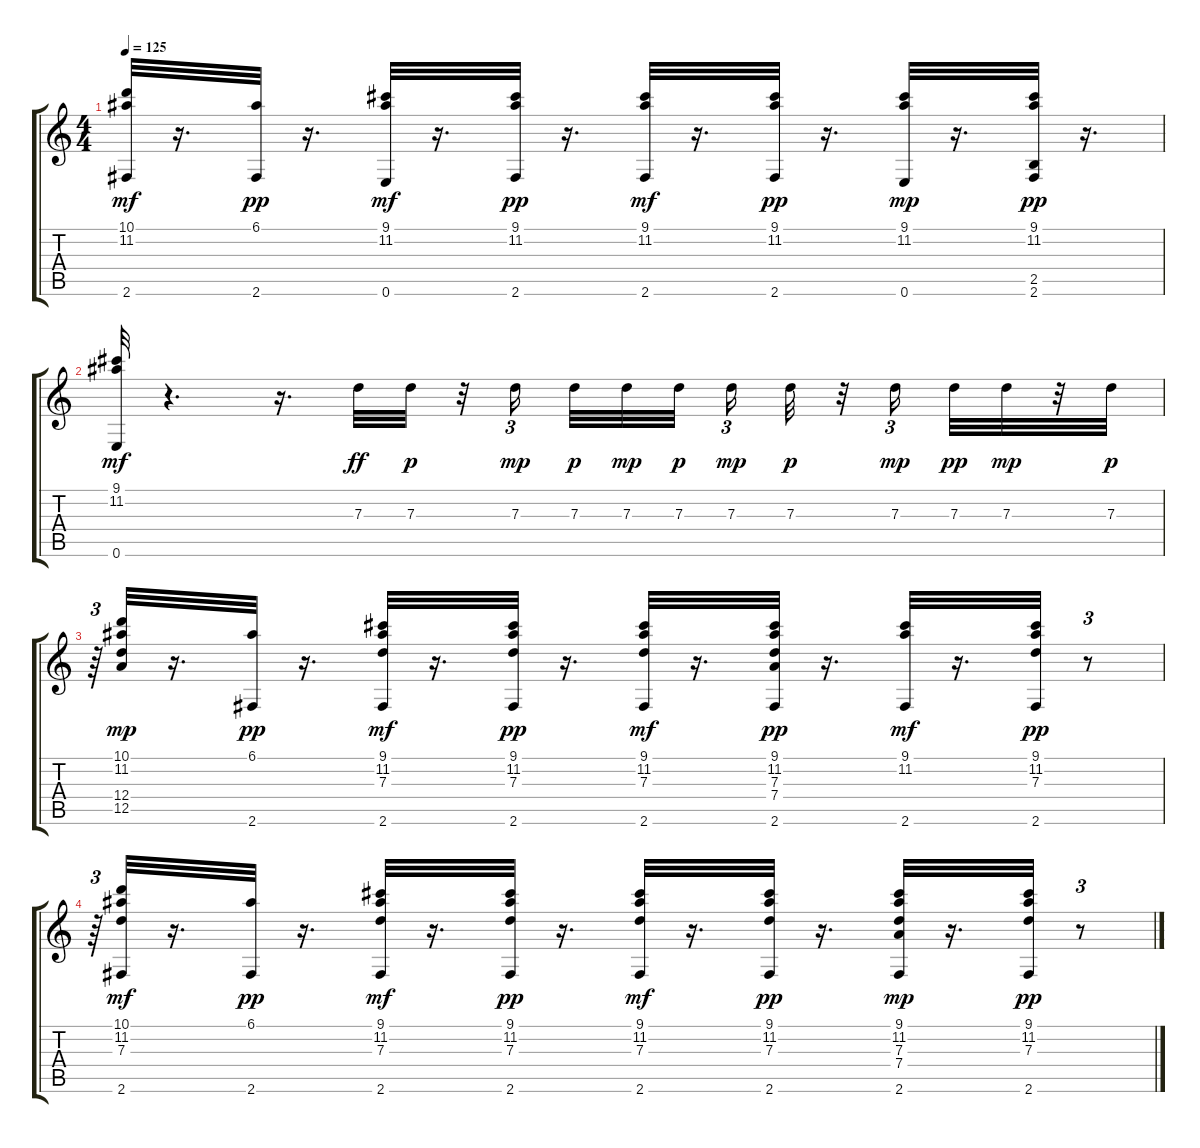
\track "" {instrument acousticbass}
\staff {score tabs}
\tuning (E4 B3 G3 D3 A2 E2) {hide}
\ts (4 4)
\tempo 125
\clef g2
\ks c
(10.1 11.2 2.6).32{dy mf} r.16{d} (6.1 2.6).32{dy pp} r.16{d} (9.1 11.2 0.6).32{dy mf} r.16{d} (9.1 11.2 2.6).32{dy pp} r.16{d} (9.1 11.2 2.6).32{dy mf} r.16{d} (9.1 11.2 2.6).32{dy pp} r.16{d} (9.1 11.2 0.6).32{dy mp} r.16{d} (9.1 11.2 2.5 2.6).32{dy pp} r.16{d} |
(9.1 11.2 0.6).32{dy mf} r.4{d} r.16{d} 7.3.32{dy ff} 7.3.32{dy p} r.32 7.3.16{tu (3 2) dy mp beam splitsecondary} 7.3.32{dy p} 7.3.32{dy mp} 7.3.32{dy p beam splitsecondary} 7.3.16{tu (3 2) dy mp} 7.3.32{dy p} r.32 7.3.16{tu (3 2) dy mp beam splitsecondary} 7.3.32{dy pp} 7.3.32{dy mp} r.32 7.3.32{dy p} |
r.64{tu (3 2)} (10.1 11.2 12.4 12.5).32{dy mp} r.16{d} (6.1 2.6).32{dy pp} r.16{d} (9.1 11.2 7.3 2.6).32{dy mf} r.16{d} (9.1 11.2 7.3 2.6).32{dy pp} r.16{d} (9.1 11.2 7.3 2.6).32{dy mf} r.16{d} (9.1 11.2 7.3 7.4 2.6).32{dy pp} r.16{d} (9.1 11.2 2.6).32{dy mf} r.16{d} (9.1 11.2 7.3 2.6).32{dy pp} r.8{tu (3 2)} |
r.64{tu (3 2)} (10.1 11.2 7.3 2.6).32{dy mf} r.16{d} (6.1 2.6).32{dy pp} r.16{d} (9.1 11.2 7.3 2.6).32{dy mf} r.16{d} (9.1 11.2 7.3 2.6).32{dy pp} r.16{d} (9.1 11.2 7.3 2.6).32{dy mf} r.16{d} (9.1 11.2 7.3 2.6).32{dy pp} r.16{d} (9.1 11.2 7.3 7.4 2.6).32{dy mp} r.16{d} (9.1 11.2 7.3 2.6).32{dy pp} r.8{tu (3 2)}
